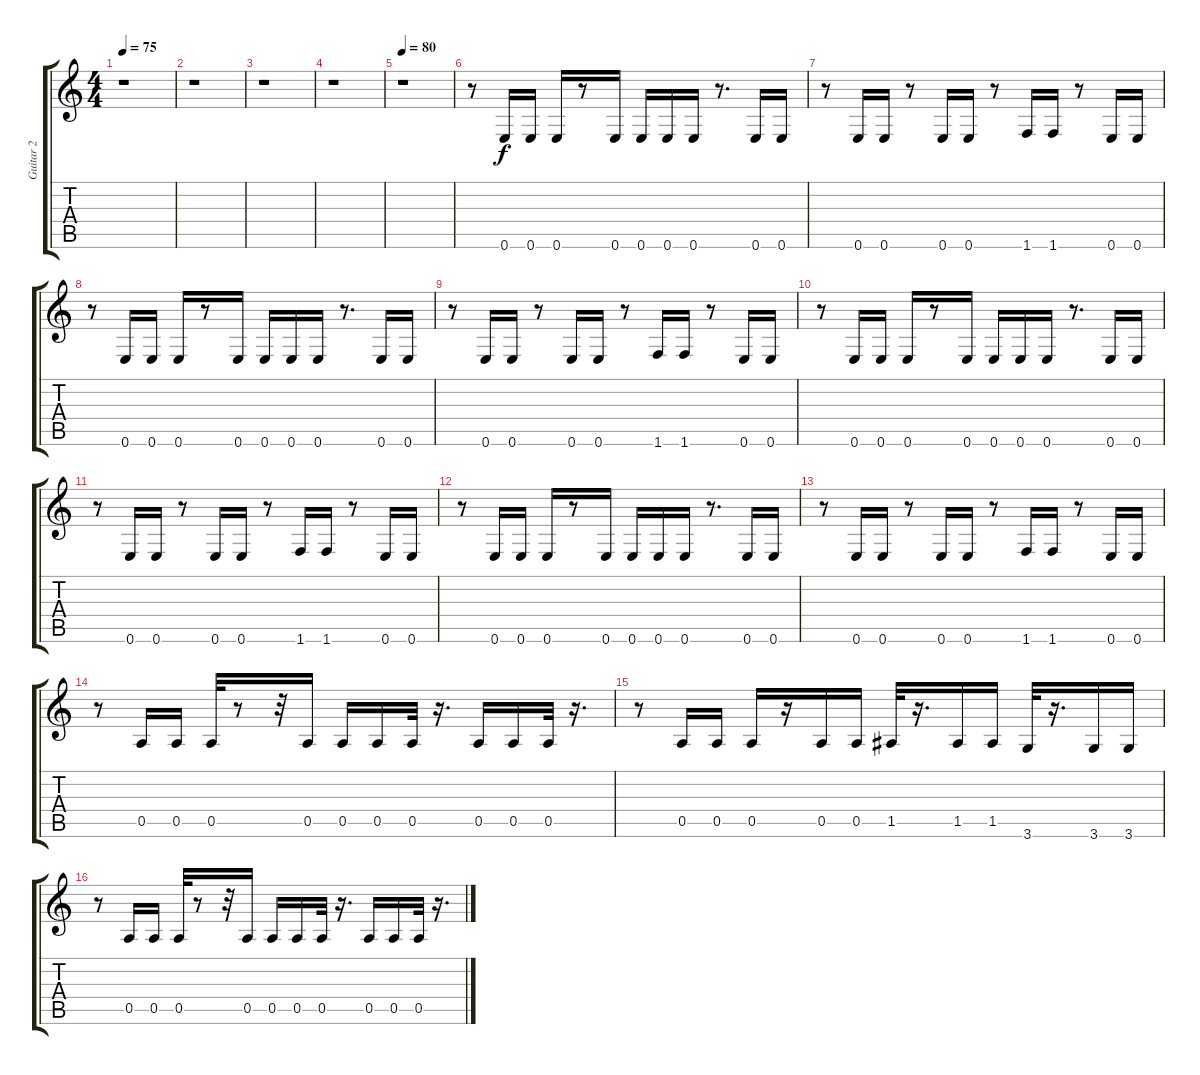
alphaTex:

\track ("Guitar 2" "Guitar 2") {instrument distortionguitar}
\staff {score tabs}
\tuning (E4 B3 G3 D3 A2 E2) {hide}
\ts (4 4)
\tempo 75
\clef g2
\ks c
r.1{dy f} |
r.1 |
r.1 |
r.1 |
\tempo 80
r.1 |
r.8 0.6.16{volume 12 instrument distortionguitar} 0.6.16 0.6.16 r.8 0.6.16 0.6.16 0.6.16 0.6.16 r.8{d} 0.6.16 0.6.16 |
r.8 0.6.16 0.6.16 r.8 0.6.16 0.6.16 r.8 1.6.16 1.6.16 r.8 0.6.16 0.6.16 |
r.8 0.6.16 0.6.16 0.6.16 r.8 0.6.16 0.6.16 0.6.16 0.6.16 r.8{d} 0.6.16 0.6.16 |
r.8 0.6.16 0.6.16 r.8 0.6.16 0.6.16 r.8 1.6.16 1.6.16 r.8 0.6.16 0.6.16 |
r.8 0.6.16 0.6.16 0.6.16 r.8 0.6.16 0.6.16 0.6.16 0.6.16 r.8{d} 0.6.16 0.6.16 |
r.8 0.6.16 0.6.16 r.8 0.6.16 0.6.16 r.8 1.6.16 1.6.16 r.8 0.6.16 0.6.16 |
r.8 0.6.16 0.6.16 0.6.16 r.8 0.6.16 0.6.16 0.6.16 0.6.16 r.8{d} 0.6.16 0.6.16 |
r.8 0.6.16 0.6.16 r.8 0.6.16 0.6.16 r.8 1.6.16 1.6.16 r.8 0.6.16 0.6.16 |
r.8 0.5.16 0.5.16 0.5.32 r.8 r.32 0.5.16 0.5.16 0.5.16 0.5.32 r.16{d} 0.5.16 0.5.16 0.5.32 r.16{d} |
r.8 0.5.16 0.5.16 0.5.16 r.16 0.5.16 0.5.16 1.5.32 r.16{d} 1.5.16 1.5.16 3.6.32 r.16{d} 3.6.16 3.6.16 |
r.8 0.5.16 0.5.16 0.5.32 r.8 r.32 0.5.16 0.5.16 0.5.16 0.5.32 r.16{d} 0.5.16 0.5.16 0.5.32 r.16{d}
